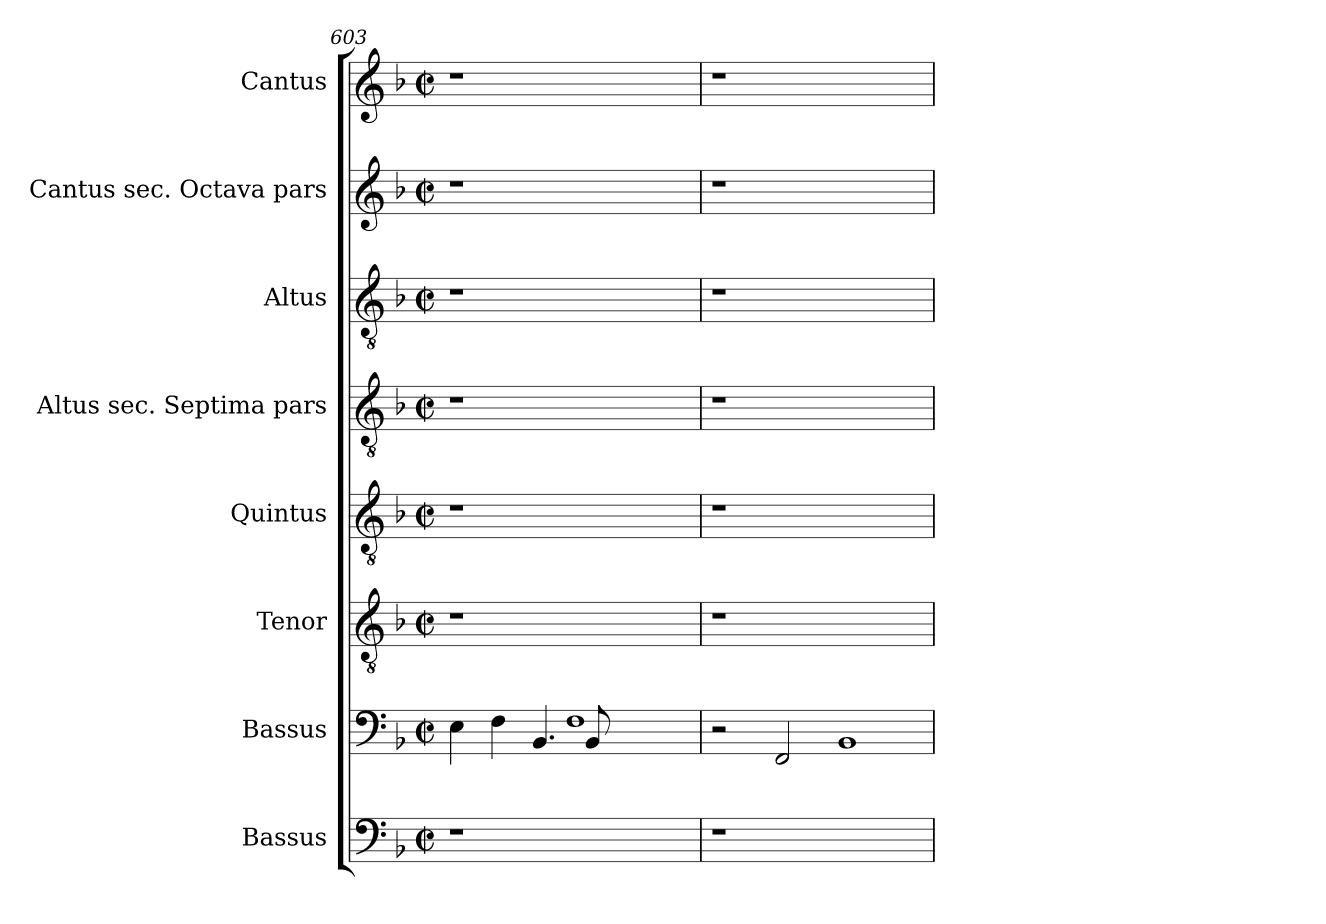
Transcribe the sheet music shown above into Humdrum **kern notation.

**kern	**kern	**kern	**kern	**kern	**kern	**kern	**kern
*part8	*part7	*part6	*part5	*part4	*part3	*part2	*part1
*staff8	*staff7	*staff6	*staff5	*staff4	*staff3	*staff2	*staff1
*I"Bassus	*I"Bassus	*I"Tenor	*I"Quintus	*I"Altus sec. Septima pars	*I"Altus	*I"Cantus sec. Octava pars	*I"Cantus
*	*I'Bassus	*I'Tenor	*I'Quintus	*	*I'Altus	*	*I'Cantus
*clefF4	*clefF4	*clefGv2	*clefGv2	*clefGv2	*clefGv2	*clefG2	*clefG2
*k[b-]	*k[b-]	*k[b-]	*k[b-]	*k[b-]	*k[b-]	*k[b-]	*k[b-]
*F:	*F:	*F:	*F:	*F:	*F:	*F:	*F:
*M2/2	*M2/2	*M2/2	*M2/2	*M2/2	*M2/2	*M2/2	*M2/2
*met(c|)	*met(c|)	*met(c|)	*met(c|)	*met(c|)	*met(c|)	*met(c|)	*met(c|)
=603	=603	=603	=603	=603	=603	=603	=603
*	*^	*	*	*	*	*	*
1r	2ryy	4E\	1r	1r	1r	1r	1r	1r
.	.	4F\	.	.	.	.	.	.
.	4.BB-/	4.ryy	.	.	.	.	.	.
.	8BB-/	1F	.	.	.	.	.	.
2..ryy	2..ryy	.	2..ryy	2..ryy	2..ryy	2..ryy	2..ryy	2..ryy
*	*v	*v	*	*	*	*	*	*
=604	=604	=604	=604	=604	=604	=604	=604
1r	2r	1r	1r	1r	1r	1r	1r
.	2FF/	.	.	.	.	.	.
1ryy	1BB-	1ryy	1ryy	1ryy	1ryy	1ryy	1ryy
=	=	=	=	=	=	=	=
*-	*-	*-	*-	*-	*-	*-	*-
